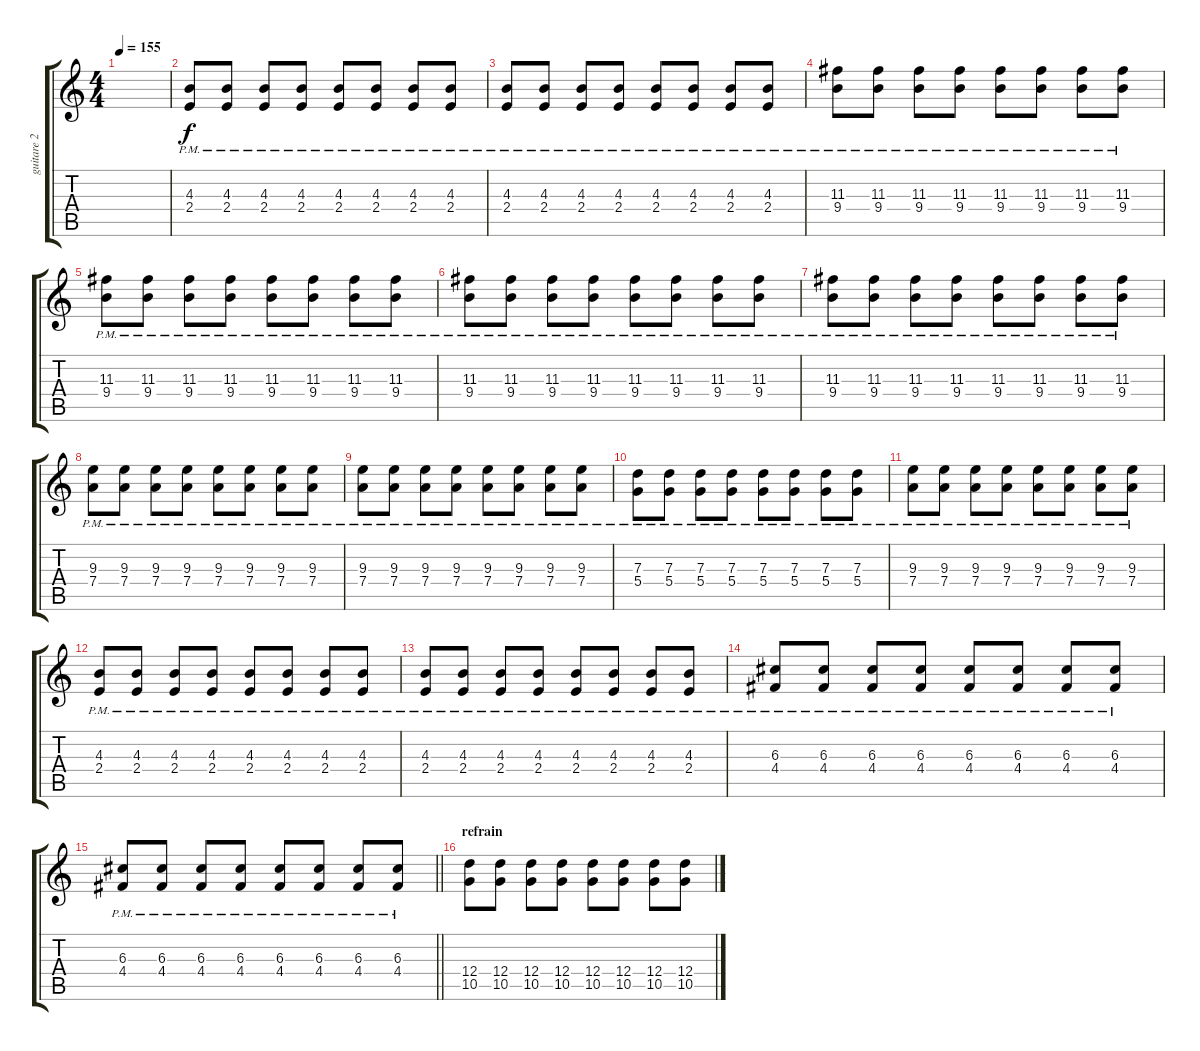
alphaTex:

\track ("guitare 2" "guitare 2") {instrument overdrivenguitar}
\staff {score tabs}
\tuning (E4 B3 G3 D3 A2 E2) {hide}
\ts (4 4)
\tempo 155
\clef g2
\ks c
|
(4.3{pm} 2.4{pm}).8 (4.3{pm} 2.4{pm}).8 (4.3{pm} 2.4{pm}).8 (4.3{pm} 2.4{pm}).8 (4.3{pm} 2.4{pm}).8 (4.3{pm} 2.4{pm}).8 (4.3{pm} 2.4{pm}).8 (4.3{pm} 2.4{pm}).8 |
(4.3{pm} 2.4{pm}).8 (4.3{pm} 2.4{pm}).8 (4.3{pm} 2.4{pm}).8 (4.3{pm} 2.4{pm}).8 (4.3{pm} 2.4{pm}).8 (4.3{pm} 2.4{pm}).8 (4.3{pm} 2.4{pm}).8 (4.3{pm} 2.4{pm}).8 |
(11.3{pm} 9.4{pm}).8 (11.3{pm} 9.4{pm}).8 (11.3{pm} 9.4{pm}).8 (11.3{pm} 9.4{pm}).8 (11.3{pm} 9.4{pm}).8 (11.3{pm} 9.4{pm}).8 (11.3{pm} 9.4{pm}).8 (11.3{pm} 9.4{pm}).8 |
(11.3{pm} 9.4{pm}).8 (11.3{pm} 9.4{pm}).8 (11.3{pm} 9.4{pm}).8 (11.3{pm} 9.4{pm}).8 (11.3{pm} 9.4{pm}).8 (11.3{pm} 9.4{pm}).8 (11.3{pm} 9.4{pm}).8 (11.3{pm} 9.4{pm}).8 |
(11.3{pm} 9.4{pm}).8 (11.3{pm} 9.4{pm}).8 (11.3{pm} 9.4{pm}).8 (11.3{pm} 9.4{pm}).8 (11.3{pm} 9.4{pm}).8 (11.3{pm} 9.4{pm}).8 (11.3{pm} 9.4{pm}).8 (11.3{pm} 9.4{pm}).8 |
(11.3{pm} 9.4{pm}).8 (11.3{pm} 9.4{pm}).8 (11.3{pm} 9.4{pm}).8 (11.3{pm} 9.4{pm}).8 (11.3{pm} 9.4{pm}).8 (11.3{pm} 9.4{pm}).8 (11.3{pm} 9.4{pm}).8 (11.3{pm} 9.4{pm}).8 |
(9.3{pm} 7.4{pm}).8 (9.3{pm} 7.4{pm}).8 (9.3{pm} 7.4{pm}).8 (9.3{pm} 7.4{pm}).8 (9.3{pm} 7.4{pm}).8 (9.3{pm} 7.4{pm}).8 (9.3{pm} 7.4{pm}).8 (9.3{pm} 7.4{pm}).8 |
(9.3{pm} 7.4{pm}).8 (9.3{pm} 7.4{pm}).8 (9.3{pm} 7.4{pm}).8 (9.3{pm} 7.4{pm}).8 (9.3{pm} 7.4{pm}).8 (9.3{pm} 7.4{pm}).8 (9.3{pm} 7.4{pm}).8 (9.3{pm} 7.4{pm}).8 |
(7.3{pm} 5.4{pm}).8 (7.3{pm} 5.4{pm}).8 (7.3{pm} 5.4{pm}).8 (7.3{pm} 5.4{pm}).8 (7.3{pm} 5.4{pm}).8 (7.3{pm} 5.4{pm}).8 (7.3{pm} 5.4{pm}).8 (7.3{pm} 5.4{pm}).8 |
(9.3{pm} 7.4{pm}).8 (9.3{pm} 7.4{pm}).8 (9.3{pm} 7.4{pm}).8 (9.3{pm} 7.4{pm}).8 (9.3{pm} 7.4{pm}).8 (9.3{pm} 7.4{pm}).8 (9.3{pm} 7.4{pm}).8 (9.3{pm} 7.4{pm}).8 |
(4.3{pm} 2.4{pm}).8 (4.3{pm} 2.4{pm}).8 (4.3{pm} 2.4{pm}).8 (4.3{pm} 2.4{pm}).8 (4.3{pm} 2.4{pm}).8 (4.3{pm} 2.4{pm}).8 (4.3{pm} 2.4{pm}).8 (4.3{pm} 2.4{pm}).8 |
(4.3{pm} 2.4{pm}).8 (4.3{pm} 2.4{pm}).8 (4.3{pm} 2.4{pm}).8 (4.3{pm} 2.4{pm}).8 (4.3{pm} 2.4{pm}).8 (4.3{pm} 2.4{pm}).8 (4.3{pm} 2.4{pm}).8 (4.3{pm} 2.4{pm}).8 |
(6.3{pm} 4.4{pm}).8 (6.3{pm} 4.4{pm}).8 (6.3{pm} 4.4{pm}).8 (6.3{pm} 4.4{pm}).8 (6.3{pm} 4.4{pm}).8 (6.3{pm} 4.4{pm}).8 (6.3{pm} 4.4{pm}).8 (6.3{pm} 4.4{pm}).8 |
\barLineRight lightlight
(6.3{pm} 4.4{pm}).8 (6.3{pm} 4.4{pm}).8 (6.3{pm} 4.4{pm}).8 (6.3{pm} 4.4{pm}).8 (6.3{pm} 4.4{pm}).8 (6.3{pm} 4.4{pm}).8 (6.3{pm} 4.4{pm}).8 (6.3{pm} 4.4{pm}).8 |
\section ("" "refrain")
(12.4 10.5).8 (12.4 10.5).8 (12.4 10.5).8 (12.4 10.5).8 (12.4 10.5).8 (12.4 10.5).8 (12.4 10.5).8 (12.4 10.5).8
